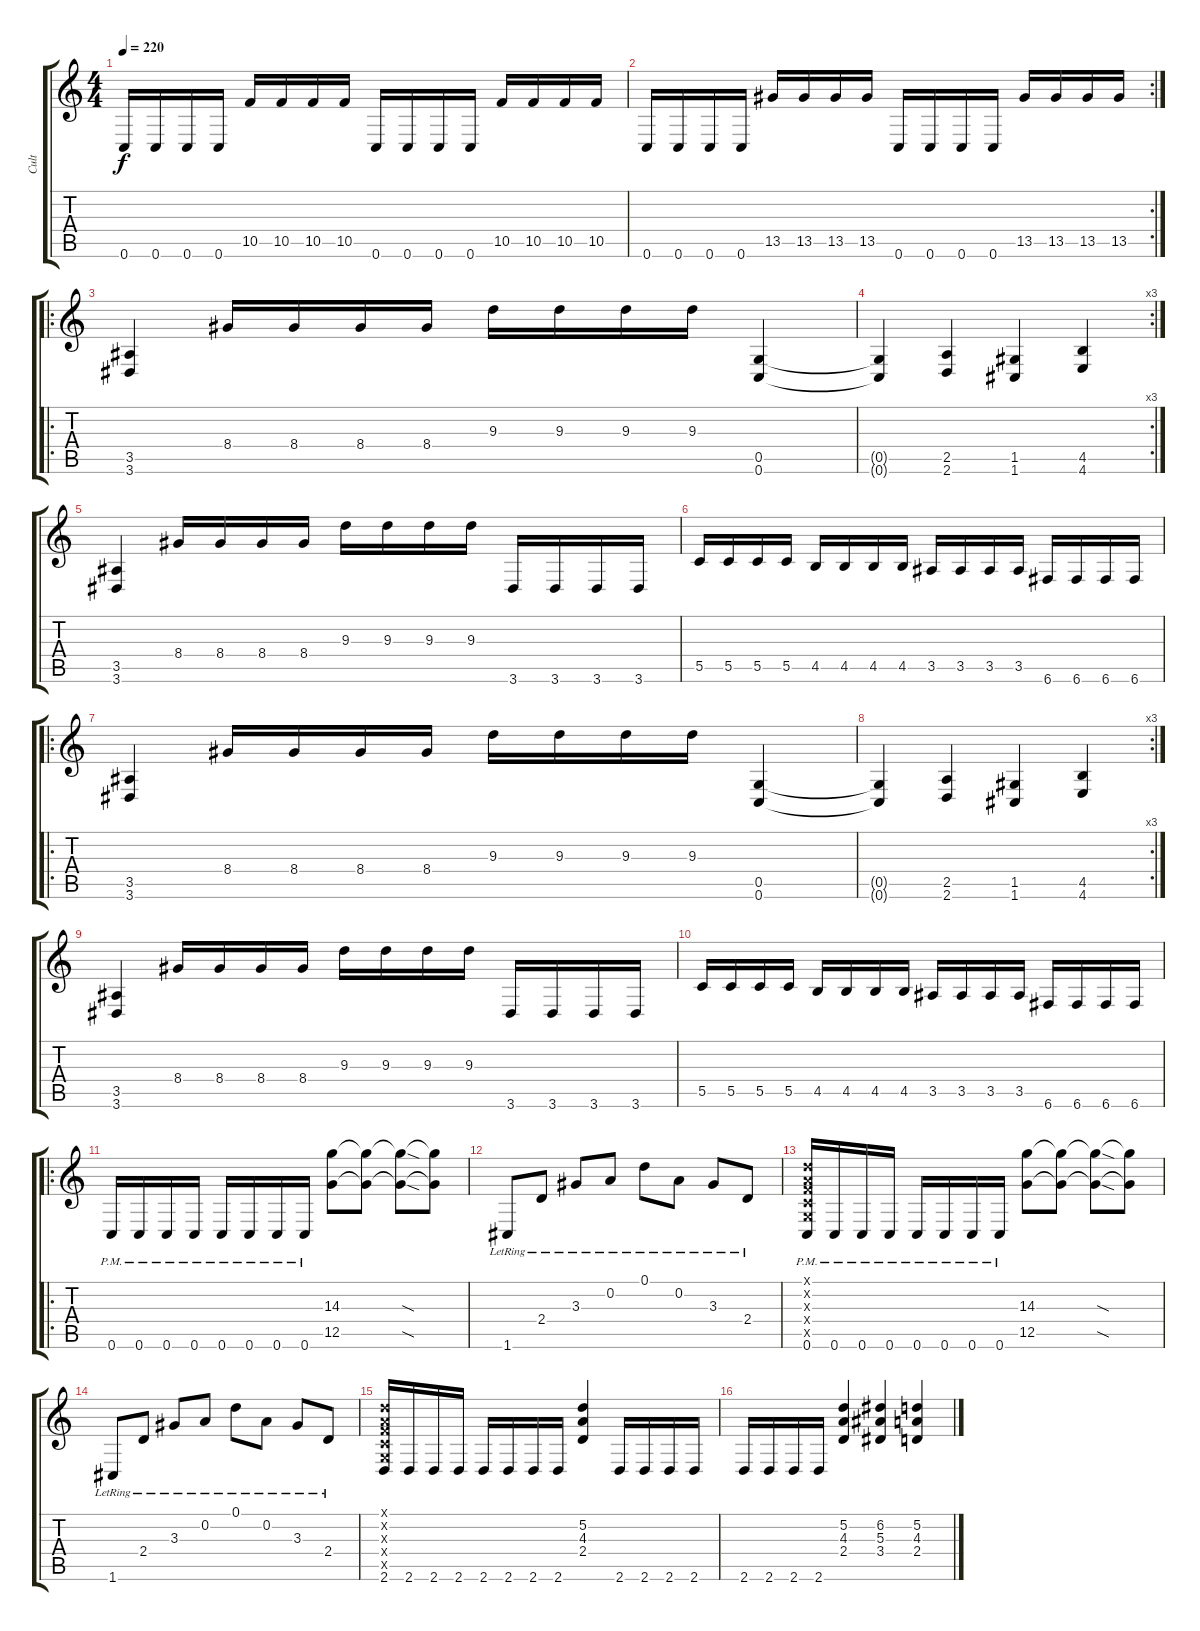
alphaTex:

\track ("Cult" "Cult") {instrument overdrivenguitar}
\staff {score tabs}
\tuning (D4 A3 F3 C3 G2 C2) {hide}
\ts (4 4)
\tempo 220
\clef g2
\ks c
0.6.16{dy f} 0.6.16 0.6.16 0.6.16 10.5.16 10.5.16 10.5.16 10.5.16 0.6.16 0.6.16 0.6.16 0.6.16 10.5.16 10.5.16 10.5.16 10.5.16 |
\rc 2
0.6.16 0.6.16 0.6.16 0.6.16 13.5.16 13.5.16 13.5.16 13.5.16 0.6.16 0.6.16 0.6.16 0.6.16 13.5.16 13.5.16 13.5.16 13.5.16 |
\ro
(3.5 3.6).4 8.4.16 8.4.16 8.4.16 8.4.16 9.3.16 9.3.16 9.3.16 9.3.16 (0.5 0.6).4 |
\rc 3
(0.5{t} 0.6{t}).4 (2.5 2.6).4 (1.5 1.6).4 (4.5 4.6).4 |
(3.5 3.6).4 8.4.16 8.4.16 8.4.16 8.4.16 9.3.16 9.3.16 9.3.16 9.3.16 3.6.16 3.6.16 3.6.16 3.6.16 |
5.5.16 5.5.16 5.5.16 5.5.16 4.5.16 4.5.16 4.5.16 4.5.16 3.5.16 3.5.16 3.5.16 3.5.16 6.6.16 6.6.16 6.6.16 6.6.16 |
\ro
(3.5 3.6).4 8.4.16 8.4.16 8.4.16 8.4.16 9.3.16 9.3.16 9.3.16 9.3.16 (0.5 0.6).4 |
\rc 3
(0.5{t} 0.6{t}).4 (2.5 2.6).4 (1.5 1.6).4 (4.5 4.6).4 |
(3.5 3.6).4 8.4.16 8.4.16 8.4.16 8.4.16 9.3.16 9.3.16 9.3.16 9.3.16 3.6.16 3.6.16 3.6.16 3.6.16 |
5.5.16 5.5.16 5.5.16 5.5.16 4.5.16 4.5.16 4.5.16 4.5.16 3.5.16 3.5.16 3.5.16 3.5.16 6.6.16 6.6.16 6.6.16 6.6.16 |
\ro
0.6{pm}.16 0.6{pm}.16 0.6{pm}.16 0.6{pm}.16 0.6{pm}.16 0.6{pm}.16 0.6{pm}.16 0.6{pm}.16 (14.3 12.5).8 (14.3{t} 12.5{t}).8 (14.3{sod t} 12.5{sod t}).8 (14.3{t} 12.5{t}).8 |
1.6{lr}.8 2.4{lr}.8 3.3{lr}.8 0.2{lr}.8 0.1{lr}.8 0.2{lr}.8 3.3{lr}.8 2.4{lr}.8 |
(0.1{x} 0.2{x} 0.3{x} 0.4{x} 0.5{x} 0.6{pm}).16 0.6{pm}.16 0.6{pm}.16 0.6{pm}.16 0.6{pm}.16 0.6{pm}.16 0.6{pm}.16 0.6{pm}.16 (14.3 12.5).8 (14.3{t} 12.5{t}).8 (14.3{sod t} 12.5{sod t}).8 (14.3{t} 12.5{t}).8 |
1.6{lr}.8 2.4{lr}.8 3.3{lr}.8 0.2{lr}.8 0.1{lr}.8 0.2{lr}.8 3.3{lr}.8 2.4{lr}.8 |
(0.1{x} 0.2{x} 0.3{x} 0.4{x} 0.5{x} 2.6).16 2.6.16 2.6.16 2.6.16 2.6.16 2.6.16 2.6.16 2.6.16 (5.2 4.3 2.4).4 2.6.16 2.6.16 2.6.16 2.6.16 |
2.6.16 2.6.16 2.6.16 2.6.16 (5.2 4.3 2.4).4 (6.2 5.3 3.4).4 (5.2 4.3 2.4).4
